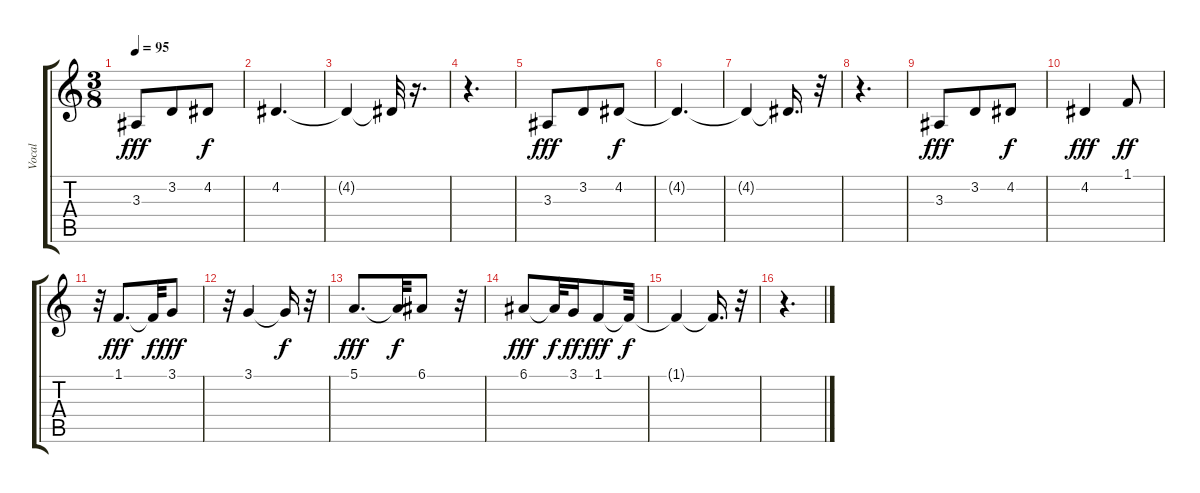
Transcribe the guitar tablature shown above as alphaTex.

\track ("Vocal" "Vocal") {instrument trumpet}
\staff {score tabs}
\tuning (E4 B3 G3 D3 A2 E2) {hide}
\ts (3 8)
\tempo 95
\clef g2
\ks c
3.3.8{dy fff} 3.2.8 4.2.8{dy f} |
4.2.4{d} |
4.2{t}.4 4.2{t}.32 r.16{d} |
r.4{d} |
3.3.8{dy fff} 3.2.8 4.2.8{dy f} |
4.2{t}.4{d} |
4.2{t}.4 4.2{t}.16{d} r.32 |
r.4{d} |
3.3.8{dy fff} 3.2.8 4.2.8{dy f} |
4.2.4{dy fff} 1.1.8{dy ff} |
r.32 1.1.8{d dy fff} 1.1{t}.32{dy f} 3.1.8{dy fff} |
r.32 3.1.4 3.1{t}.16{dy f} r.32 |
5.1.8{d dy fff} 5.1{t}.32{dy f} 6.1.8 r.32 |
6.1.8{dy fff} 6.1{t}.32{dy f} 3.1.16{dy ff} 1.1.8{dy fff} 1.1{t}.32{dy f} |
1.1{t}.4 1.1{t}.16{d} r.32 |
r.4{d}
